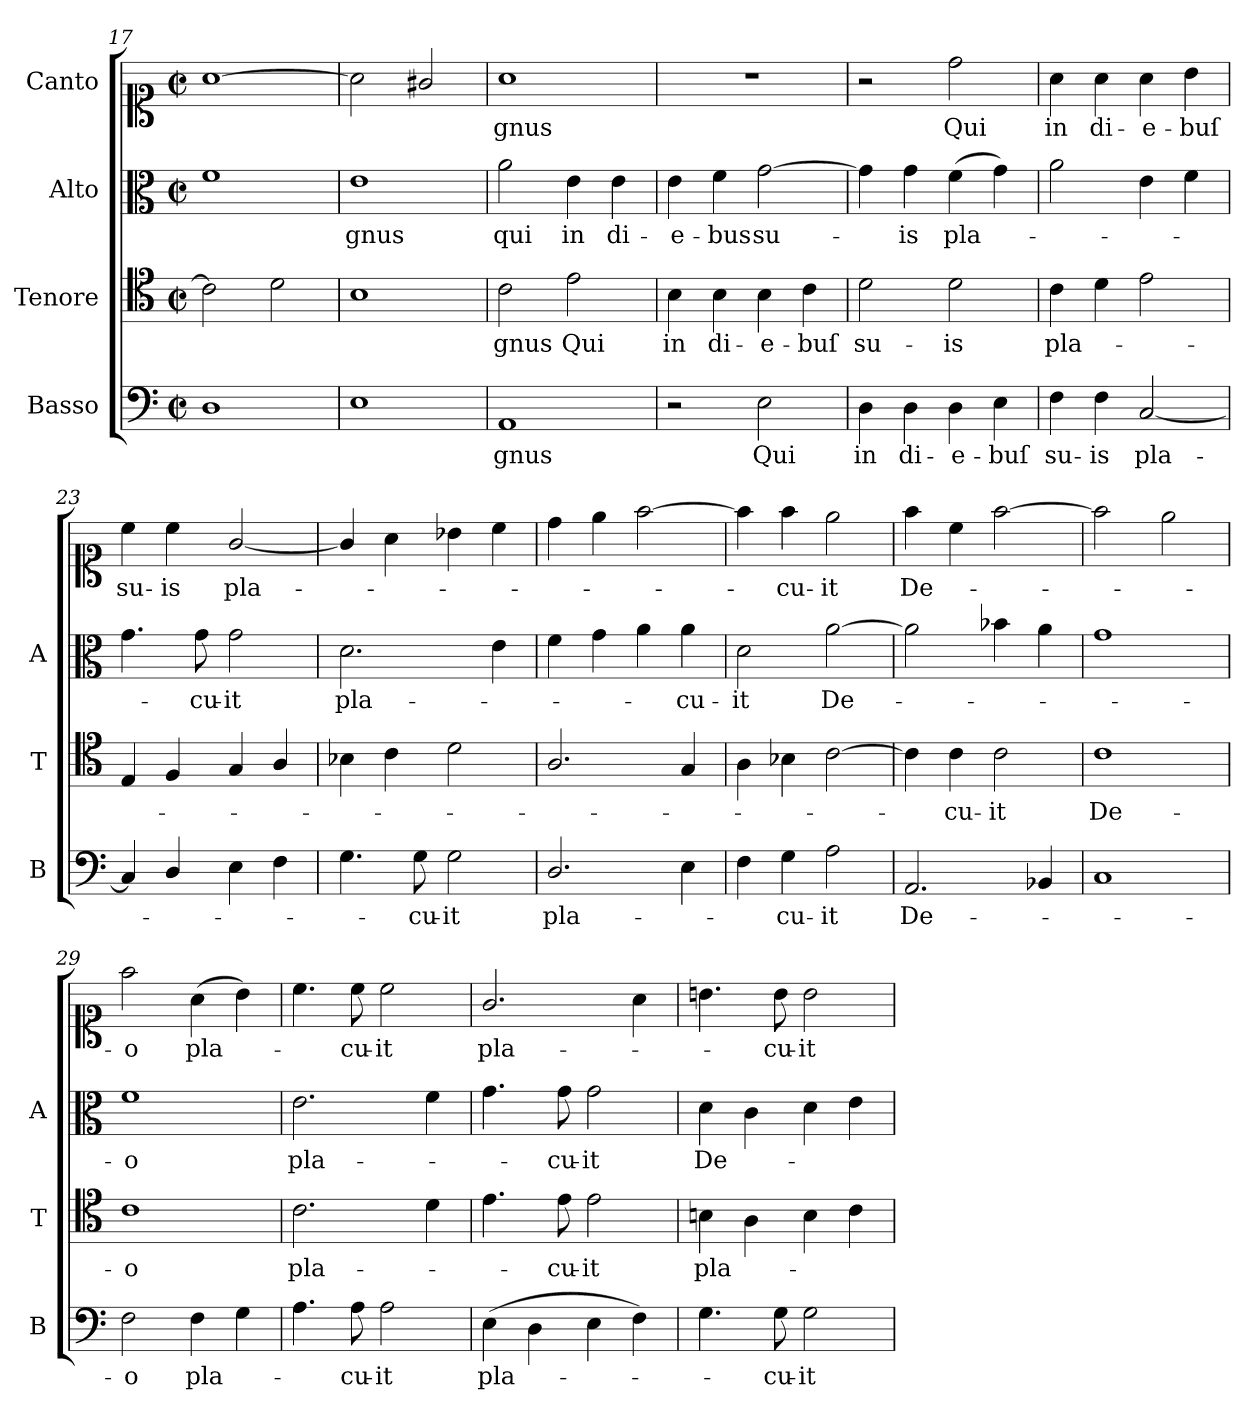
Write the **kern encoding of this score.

**kern	**text	**kern	**text	**kern	**text	**kern	**text
*part4	*part4	*part3	*part3	*part2	*part2	*part1	*part1
*staff4	*staff4	*staff3	*staff3	*staff2	*staff2	*staff1	*staff1
*I"Basso	*	*I"Tenore	*	*I"Alto	*	*I"Canto	*
*I'B	*	*I'T	*	*I'A	*	*	*
*clefF4	*	*clefC4	*	*clefC3	*	*clefC1	*
*k[]	*	*k[]	*	*k[]	*	*k[]	*
*M2/2	*	*M2/2	*	*M2/2	*	*M2/2	*
*met(c|)	*	*met(c|)	*	*met(c|)	*	*met(c|)	*
=17	=17	=17	=17	=17	=17	=17	=17
1D	.	2c\]	.	1f	.	[1a	.
.	.	2d\	.	.	.	.	.
=18	=18	=18	=18	=18	=18	=18	=18
1E	.	1B	.	1e	-gnus	2a\]	.
.	.	.	.	.	.	2g#X/	.
=19	=19	=19	=19	=19	=19	=19	=19
1AA	-gnus	2c\	-gnus	2a\	qui	1a	-gnus
.	.	2e\	Qui	4e\	in	.	.
.	.	.	.	4e\	di-	.	.
=20	=20	=20	=20	=20	=20	=20	=20
2r	.	4B\	in	4e\	-e-	1r	.
.	.	4B\	di-	4f\	-bus	.	.
2E\	Qui	4B\	-e-	[2g\	su-	.	.
.	.	4c\	-buſ	.	.	.	.
=21	=21	=21	=21	=21	=21	=21	=21
4D\	in	2d\	su-	4g\]	.	2r	.
4D\	di-	.	.	4g\	-is	.	.
4D\	-e-	2d\	-is	(4f\	pla-	2dd\	Qui
4E\	-buſ	.	.	4g\)	.	.	.
=22	=22	=22	=22	=22	=22	=22	=22
4F\	su-	4c\	pla-	2a\	.	4a\	in
4F\	-is	4d\	.	.	.	4a\	di-
[2C/	pla-	2e\	.	4e\	.	4a\	-e-
.	.	.	.	4f\	.	4b\	-buſ
=23	=23	=23	=23	=23	=23	=23	=23
4C/]	.	4E/	.	4.g\	.	4cc\	su-
4D/	.	4F/	.	.	.	4cc\	-is
.	.	.	.	8g\	-cu-	.	.
4E\	.	4G/	.	2g\	-it	[2g/	pla-
4F\	.	4A/	.	.	.	.	.
=24	=24	=24	=24	=24	=24	=24	=24
4.G\	.	4B-X\	.	2.d\	pla-	4g/]	.
.	.	4c\	.	.	.	4a\	.
8G\	-cu-	.	.	.	.	.	.
2G\	-it	2d\	.	.	.	4b-X\	.
.	.	.	.	4e\	.	4cc\	.
=25	=25	=25	=25	=25	=25	=25	=25
2.D/	pla-	2.A/	.	4f\	.	4dd\	.
.	.	.	.	4g\	.	4ee\	.
.	.	.	.	4a\	.	[2ff\	.
4E\	.	4G/	.	4a\	-cu-	.	.
=26	=26	=26	=26	=26	=26	=26	=26
4F\	.	4A\	.	2d\	-it	4ff\]	.
4G\	-cu-	4B-X\	.	.	.	4ff\	-cu-
2A\	-it	[2c\	.	[2a\	De-	2ee\	-it
=27	=27	=27	=27	=27	=27	=27	=27
2.AA/	De-	4c\]	.	2a\]	.	4ff\	De-
.	.	4c\	-cu-	.	.	4cc\	.
.	.	2c\	-it	4b-X\	.	[2ff\	.
4BB-X/	.	.	.	4a\	.	.	.
=28	=28	=28	=28	=28	=28	=28	=28
1C	.	1c	De-	1g	.	2ff\]	.
.	.	.	.	.	.	2ee\	.
=29	=29	=29	=29	=29	=29	=29	=29
2F\	-o	1c	-o	1f	-o	2ff\	-o
4F\	pla-	.	.	.	.	(4a\	pla-
4G\	.	.	.	.	.	4b\)	.
=30	=30	=30	=30	=30	=30	=30	=30
4.A\	.	2.c\	pla-	2.e\	pla-	4.cc\	.
8A\	-cu-	.	.	.	.	8cc\	-cu-
2A\	-it	.	.	.	.	2cc\	-it
.	.	4d\	.	4f\	.	.	.
=31	=31	=31	=31	=31	=31	=31	=31
(4E\	pla-	4.e\	.	4.g\	.	2.g/	pla-
4D\	.	.	.	.	.	.	.
.	.	8e\	-cu-	8g\	cu-	.	.
4E\	.	2e\	-it	2g\	-it	.	.
4F\)	.	.	.	.	.	4a\	.
=32	=32	=32	=32	=32	=32	=32	=32
4.G\	.	4Bn\	pla-	4d\	De-	4.bn\	.
.	.	4A\	.	4c\	.	.	.
8G\	-cu-	.	.	.	.	8b\	-cu-
2G\	-it	4B\	.	4d\	.	2b\	-it
.	.	4c\	.	4e\	.	.	.
=	=	=	=	=	=	=	=
*-	*-	*-	*-	*-	*-	*-	*-
